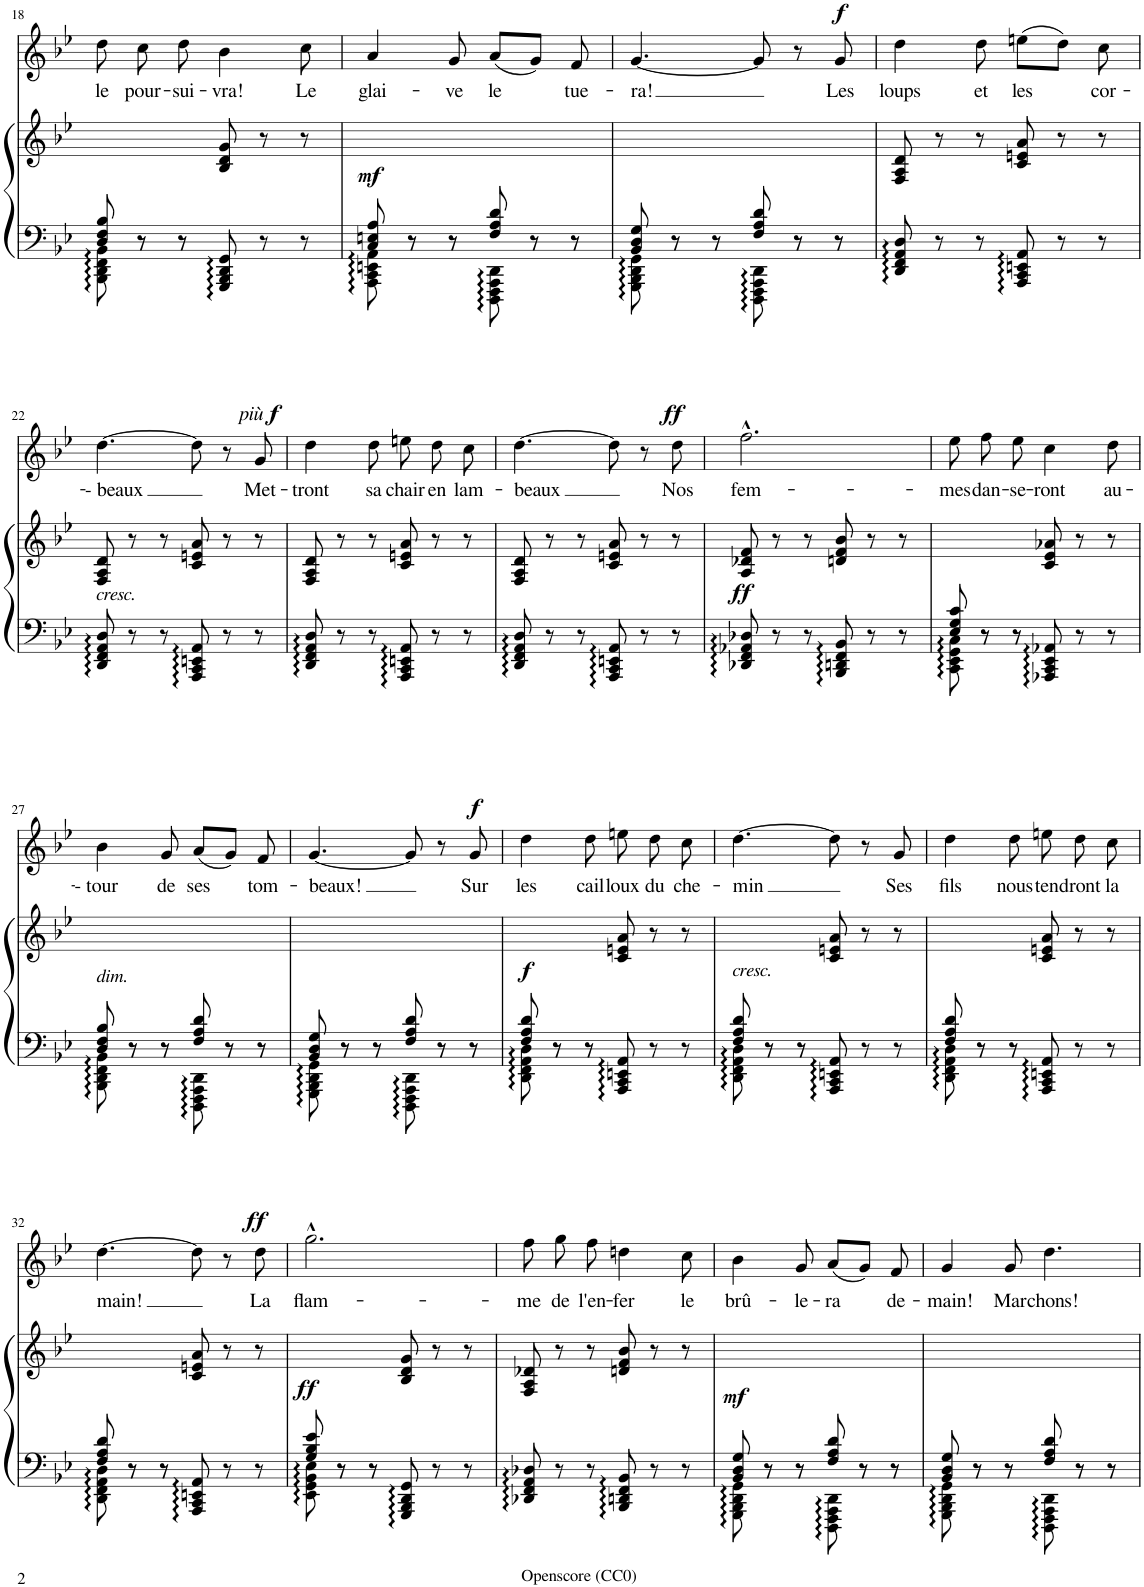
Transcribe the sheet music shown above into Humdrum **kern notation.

**kern	**kern	**dynam	**kern	**text	**dynam
*part2	*part2	*part2	*part1	*part1	*part1
*staff3	*staff2	*staff2/3	*staff1	*staff1	*staff1
*I"Piano	*	*	*I"Chant Voice	*	*
*I'Pno	*	*	*	*	*
!!LO:PB:g=z
*clefF4	*clefG2	*	*clefG2	*	*
*k[b-e-]	*k[b-e-]	*	*k[b-e-]	*	*
*M6/8	*M6/8	*	*M6/8	*	*
=18	=18	=18	=18	=18	=18
*^	*	*	*	*	*
!	!	!	!	!	!LO:LY:b	!
8D/ 8F/ 8B-/	8BBB-\ 8DD\ 8FF\ 8BB-\	8ryy	.	8dd\	le	.
!	!	!	!	!	!LO:LY:b	!
2ryy	8r	8r	.	8cc\	pour-	.
!	!	!	!	!	!LO:LY:b	!
.	8r	8r	.	8dd\	-sui-	.
!	!	!	!	!	!LO:LY:b	!
.	8GGG/ 8BBB-/ 8DD/ 8GG/	8B-/ 8d/ 8g/	.	4b-\	-vra!	.
.	8r	8r	.	.	.	.
!	!	!	!	!	!LO:LY:b	!
8ryy	8r	8r	.	8cc\	Le	.
=19	=19	=19	=19	=19	=19	=19
!	!	!	!LO:DY:b	!	!LO:LY:b	!
8C/ 8En/ 8A/	8AAA\ 8CC\ 8EEn\ 8AA\	8ryy	mf	4a/	glai-	.
4ryy	8r	8r	.	.	.	.
!	!	!	!	!	!LO:LY:b	!
.	8r	8r	.	8g/	-ve	.
!	!	!	!	!	!LO:LY:b	!
8F/ 8A/ 8d/	8DDD\ 8FFF\ 8AAA\ 8DD\	8ryy	.	(8a/L	le	.
4ryy	8r	8r	.	8g/J)	.	.
!	!	!	!	!	!LO:LY:b	!
.	8r	8r	.	8f/	tue-	.
=20	=20	=20	=20	=20	=20	=20
!	!	!	!	!	!LO:LY:b	!
8BB-/ 8D/ 8G/	8GGG\ 8BBB-\ 8DD\ 8GG\	8ryy	.	[4.g/	-ra!	.
4ryy	8r	8r	.	.	.	.
.	8r	8r	.	.	.	.
8F/ 8A/ 8d/	8DDD\ 8FFF\ 8AAA\ 8DD\	8ryy	.	8g/]	.	.
4ryy	8r	8r	.	8r	.	.
!	!	!	!	!	!LO:LY:b	!LO:DY:a
.	8r	8r	.	8g/	Les	f
=21	=21	=21	=21	=21	=21	=21
!	!	!	!	!	!LO:LY:b	!
*v	*v	*	*	*	*	*
8DD/ 8FF/ 8AA/ 8D/	8F/ 8A/ 8d/	.	4dd\	loups	.
8r	8r	.	.	.	.
!	!	!	!	!LO:LY:b	!
8r	8r	.	8dd\	et	.
!	!	!	!	!LO:LY:b	!
8AAA/ 8CC/ 8EEn/ 8AA/	8c/ 8en/ 8a/	.	(8een\L	les	.
8r	8r	.	8dd\J)	.	.
!	!	!	!	!LO:LY:b	!
8r	8r	.	8cc\	cor-	.
!!LO:LB:g=z
=22	=22	=22	=22	=22	=22
!	!LO:TX:b:i:t=cresc.	!	!	!	!
!	!	!	!	!LO:LY:b	!
8DD/ 8FF/ 8AA/ 8D/	8F/ 8A/ 8d/	.	[4.dd\	-- beaux	.
8r	8r	.	.	.	.
8r	8r	.	.	.	.
8AAA/ 8CC/ 8EEn/ 8AA/	8c/ 8en/ 8a/	.	8dd\]	.	.
8r	8r	.	8r	.	.
!	!	!	!	!LO:LY:b	!LO:DY:a
!	!	!	!	!	!LO:DY:n=1:a
8r	8r	.	8g/	Met-	other-dynamics f
=23	=23	=23	=23	=23	=23
!	!	!	!	!LO:LY:b	!
8DD/ 8FF/ 8AA/ 8D/	8F/ 8A/ 8d/	.	4dd\	-tront	.
8r	8r	.	.	.	.
!	!	!	!	!LO:LY:b	!
8r	8r	.	8dd\	sa	.
!	!	!	!	!LO:LY:b	!
8AAA/ 8CC/ 8EEn/ 8AA/	8c/ 8en/ 8a/	.	8een\	chair	.
!	!	!	!	!LO:LY:b	!
8r	8r	.	8dd\	en	.
!	!	!	!	!LO:LY:b	!
8r	8r	.	8cc\	lam-	.
=24	=24	=24	=24	=24	=24
!	!	!	!	!LO:LY:b	!
8DD/ 8FF/ 8AA/ 8D/	8F/ 8A/ 8d/	.	[4.dd\	-beaux	.
8r	8r	.	.	.	.
8r	8r	.	.	.	.
8AAA/ 8CC/ 8EEn/ 8AA/	8c/ 8en/ 8a/	.	8dd\]	.	.
8r	8r	.	8r	.	.
!	!	!	!	!LO:LY:b	!LO:DY:a
8r	8r	.	8dd\	Nos	ff
=25	=25	=25	=25	=25	=25
!	!	!LO:DY:b	!	!LO:LY:b	!
8DD-X/ 8FF/ 8AA-X/ 8D-X/	8A/ 8d-X/ 8f/	ff	2.ff^^\	fem-	.
8r	8r	.	.	.	.
8r	8r	.	.	.	.
8BBB-/ 8DDn/ 8FF/ 8BB-/	8dn/ 8f/ 8b-/	.	.	.	.
8r	8r	.	.	.	.
8r	8r	.	.	.	.
=26	=26	=26	=26	=26	=26
*^	*	*	*	*	*
!	!	!	!	!	!LO:LY:b	!
8E-/ 8G/ 8c/	8CC\ 8EE-\ 8GG\ 8C\	8ryy	.	8ee-\	-mes	.
!	!	!	!	!	!LO:LY:b	!
2ryy	8r	8r	.	8ff\	dan-	.
!	!	!	!	!	!LO:LY:b	!
.	8r	8r	.	8ee-\	-se-	.
!	!	!	!	!	!LO:LY:b	!
.	8AAA-X/ 8CC/ 8EE-/ 8AA-X/	8c/ 8e-/ 8a-X/	.	4cc\	-ront	.
.	8r	8r	.	.	.	.
!	!	!	!	!	!LO:LY:b	!
8ryy	8r	8r	.	8dd\	au-	.
!!LO:LB:g=z
=27	=27	=27	=27	=27	=27	=27
!	!	!LO:TX:b:i:t=dim.	!	!	!	!
!	!	!	!	!	!LO:LY:b	!
8D/ 8F/ 8B-/	8BBB-\ 8DD\ 8FF\ 8BB-\	8ryy	.	4b-\	-- tour	.
4ryy	8r	8r	.	.	.	.
!	!	!	!	!	!LO:LY:b	!
.	8r	8r	.	8g/	de	.
!	!	!	!	!	!LO:LY:b	!
8F/ 8A/ 8d/	8DDD\ 8FFF\ 8AAA\ 8DD\	8ryy	.	(8a/L	ses	.
4ryy	8r	8r	.	8g/J)	.	.
!	!	!	!	!	!LO:LY:b	!
.	8r	8r	.	8f/	tom-	.
=28	=28	=28	=28	=28	=28	=28
!	!	!	!	!	!LO:LY:b	!
8BB-/ 8D/ 8G/	8GGG\ 8BBB-\ 8DD\ 8GG\	8ryy	.	[4.g/	-beaux!	.
4ryy	8r	8r	.	.	.	.
.	8r	8r	.	.	.	.
8F/ 8A/ 8d/	8DDD\ 8FFF\ 8AAA\ 8DD\	8ryy	.	8g/]	.	.
4ryy	8r	8r	.	8r	.	.
!	!	!	!	!	!LO:LY:b	!LO:DY:a
.	8r	8r	.	8g/	Sur	f
=29	=29	=29	=29	=29	=29	=29
!	!	!	!LO:DY:b	!	!LO:LY:b	!
8F/ 8A/ 8d/	8DD\ 8FF\ 8AA\ 8D\	8ryy	f	4dd\	les	.
2ryy	8r	8r	.	.	.	.
!	!	!	!	!	!LO:LY:b	!
.	8r	8r	.	8dd\	cail-	.
!	!	!	!	!	!LO:LY:b	!
.	8AAA/ 8CC/ 8EEn/ 8AA/	8c/ 8en/ 8a/	.	8een\	-loux	.
!	!	!	!	!	!LO:LY:b	!
.	8r	8r	.	8dd\	du	.
!	!	!	!	!	!LO:LY:b	!
8ryy	8r	8r	.	8cc\	che-	.
=30	=30	=30	=30	=30	=30	=30
!	!	!LO:TX:b:i:t=cresc.	!	!	!	!
!	!	!	!	!	!LO:LY:b	!
8F/ 8A/ 8d/	8DD\ 8FF\ 8AA\ 8D\	8ryy	.	[4.dd\	-min	.
2ryy	8r	8r	.	.	.	.
.	8r	8r	.	.	.	.
.	8AAA/ 8CC/ 8EEn/ 8AA/	8c/ 8en/ 8a/	.	8dd\]	.	.
.	8r	8r	.	8r	.	.
!	!	!	!	!	!LO:LY:b	!
8ryy	8r	8r	.	8g/	Ses	.
=31	=31	=31	=31	=31	=31	=31
!	!	!	!	!	!LO:LY:b	!
8F/ 8A/ 8d/	8DD\ 8FF\ 8AA\ 8D\	8ryy	.	4dd\	fils	.
2ryy	8r	8r	.	.	.	.
!	!	!	!	!	!LO:LY:b	!
.	8r	8r	.	8dd\	nous	.
!	!	!	!	!	!LO:LY:b	!
.	8AAA/ 8CC/ 8EEn/ 8AA/	8c/ 8en/ 8a/	.	8een\	ten-	.
!	!	!	!	!	!LO:LY:b	!
.	8r	8r	.	8dd\	-dront	.
!	!	!	!	!	!LO:LY:b	!
8ryy	8r	8r	.	8cc\	la	.
!!LO:LB:g=z
=32	=32	=32	=32	=32	=32	=32
!	!	!	!	!	!LO:LY:b	!
8F/ 8A/ 8d/	8DD\ 8FF\ 8AA\ 8D\	8ryy	.	[4.dd\	main!	.
2ryy	8r	8r	.	.	.	.
.	8r	8r	.	.	.	.
.	8AAA/ 8CC/ 8EEn/ 8AA/	8c/ 8en/ 8a/	.	8dd\]	.	.
.	8r	8r	.	8r	.	.
!	!	!	!	!	!LO:LY:b	!LO:DY:a
8ryy	8r	8r	.	8dd\	La	ff
=33	=33	=33	=33	=33	=33	=33
!	!	!	!LO:DY:b	!	!LO:LY:b	!
8G/ 8B-/ 8e-/	8EE-\ 8GG\ 8BB-\ 8E-\	8ryy	ff	2.gg^^\	flam-	.
2ryy	8r	8r	.	.	.	.
.	8r	8r	.	.	.	.
.	8GGG/ 8BBB-/ 8DD/ 8GG/	8B-/ 8d/ 8g/	.	.	.	.
.	8r	8r	.	.	.	.
8ryy	8r	8r	.	.	.	.
=34	=34	=34	=34	=34	=34	=34
!	!	!	!	!	!LO:LY:b	!
*v	*v	*	*	*	*	*
8DD-X/ 8FF/ 8AA/ 8D-X/	8F/ 8A/ 8d-X/	.	8ff\	-me	.
!	!	!	!	!LO:LY:b	!
8r	8r	.	8gg\	de	.
!	!	!	!	!LO:LY:b	!
8r	8r	.	8ff\	l'en-	.
!	!	!	!	!LO:LY:b	!
8BBB-/ 8DDn/ 8FF/ 8BB-/	8dn/ 8f/ 8b-/	.	4ddn\	-fer	.
8r	8r	.	.	.	.
!	!	!	!	!LO:LY:b	!
8r	8r	.	8cc\	le	.
=35	=35	=35	=35	=35	=35
*^	*	*	*	*	*
!	!	!	!LO:DY:b	!	!LO:LY:b	!
8BB-/ 8D/ 8G/	8GGG\ 8BBB-\ 8DD\ 8GG\	8ryy	mf	4b-\	brû-	.
4ryy	8r	8r	.	.	.	.
!	!	!	!	!	!LO:LY:b	!
.	8r	8r	.	8g/	-le-	.
!	!	!	!	!	!LO:LY:b	!
8F/ 8A/ 8d/	8DDD\ 8FFF\ 8AAA\ 8DD\	8ryy	.	(8a/L	-ra	.
4ryy	8r	8r	.	8g/J)	.	.
!	!	!	!	!	!LO:LY:b	!
.	8r	8r	.	8f/	de-	.
=36	=36	=36	=36	=36	=36	=36
!	!	!	!	!	!LO:LY:b	!
8BB-/ 8D/ 8G/	8GGG\ 8BBB-\ 8DD\ 8GG\	8ryy	.	4g/	-main!	.
4ryy	8r	8r	.	.	.	.
!	!	!	!	!	!LO:LY:b	!
.	8r	8r	.	8g/	Mar-	.
!	!	!	!	!	!LO:LY:b	!
8F/ 8A/ 8d/	8DDD\ 8FFF\ 8AAA\ 8DD\	8ryy	.	4.dd\	-chons!	.
4ryy	8r	8r	.	.	.	.
.	8r	8r	.	.	.	.
*v	*v	*	*	*	*	*
=	=	=	=	=	=
*-	*-	*-	*-	*-	*-
